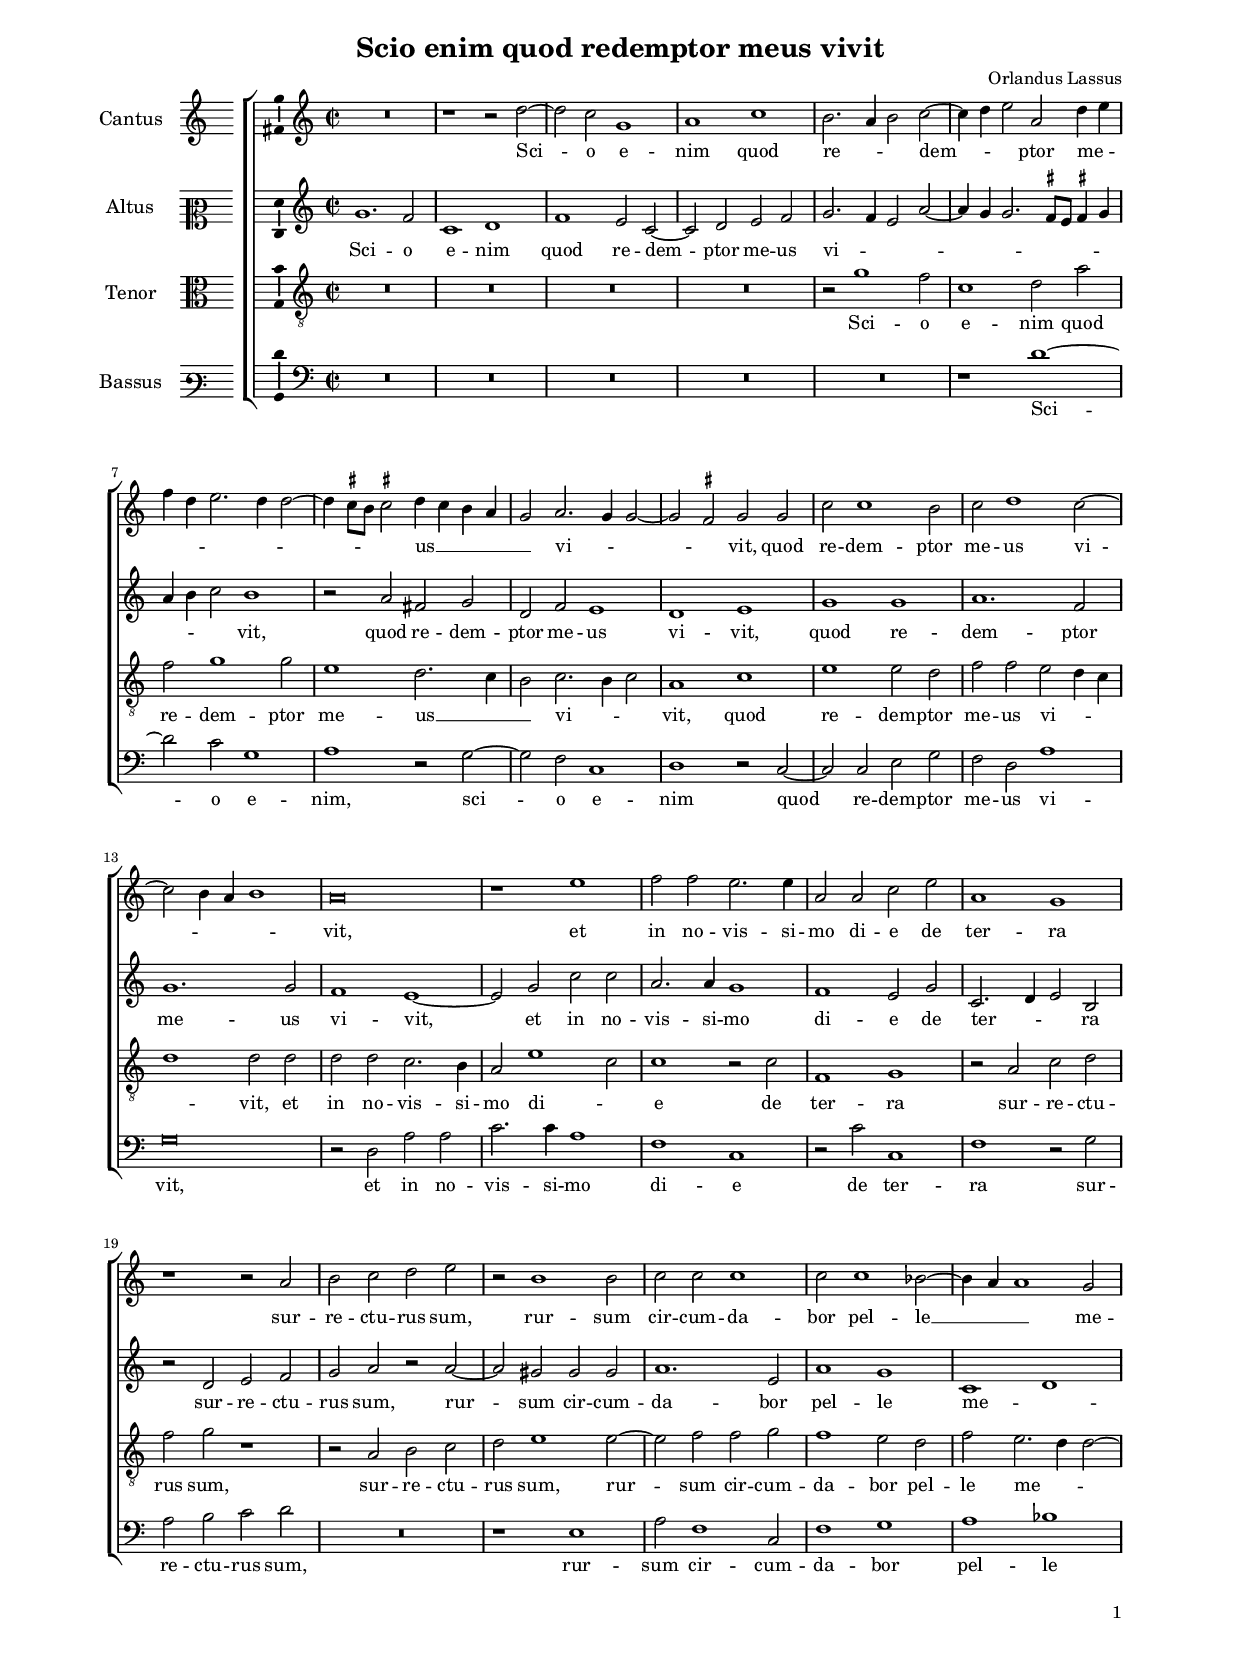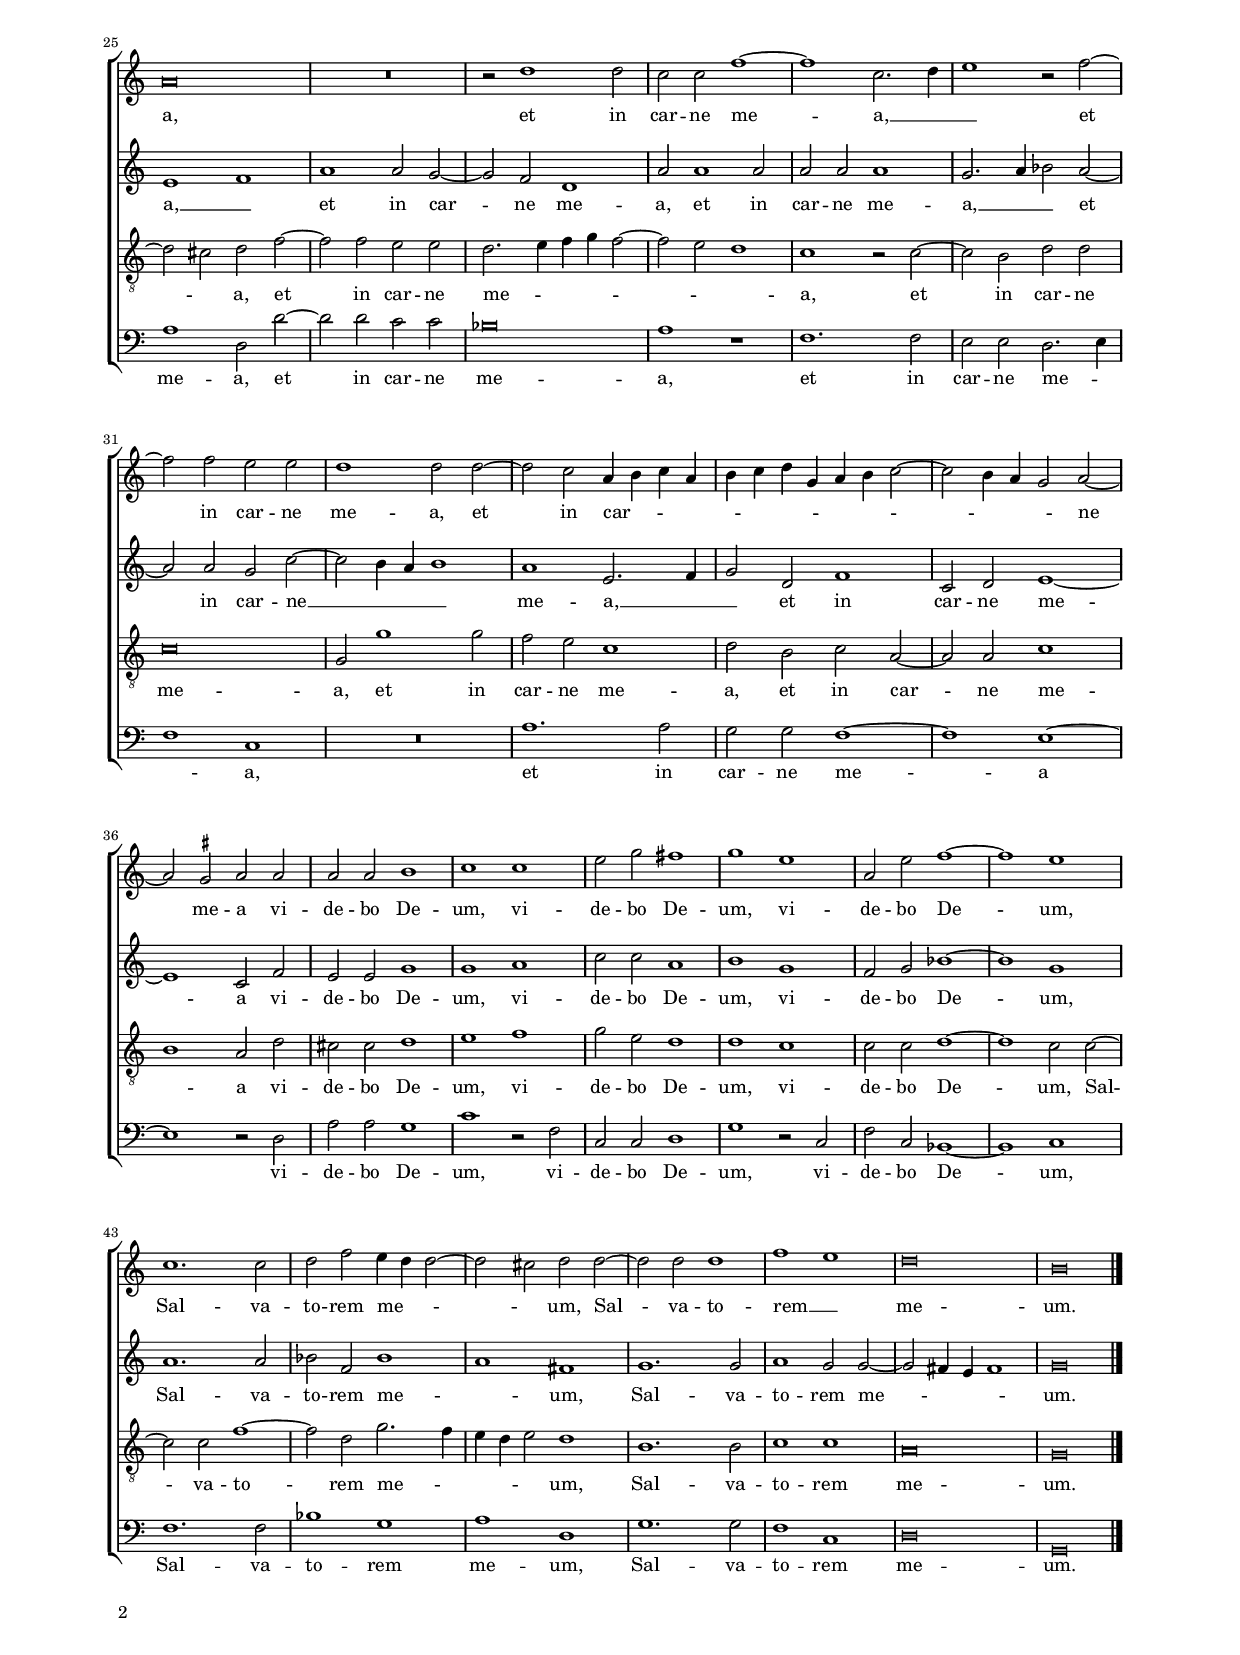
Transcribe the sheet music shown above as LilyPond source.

\header
{
  title="Scio enim quod redemptor meus vivit"
  composer="Orlandus Lassus"
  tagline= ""
}

\version "2.22.0"
\language deutsch
#(set-global-staff-size 15)
% #(set-default-paper-size "letter")
#(ly:set-option 'point-and-click #f)

	
global = {
    % \set Staff.autoBeaming = ##f        
	\key c \major
	\time 2/2 \set Score.measureLength = #(ly:make-moment 2/1)
    \set Score.tempoHideNote = ##t
    \tempo 2 = 90
    \skip 1*2*49 \bar "|."
	}

	ficta = { \once \set suggestAccidentals = ##t }
	
	forget = #(define-music-function (music) (ly:music?) #{
		\accidentalStyle forget
		$music
		\accidentalStyle default
		#})
	


\paper
	{
	top-margin = 1.7 \cm
	bottom-margin = 1.1 \cm
	left-margin = 2 \cm
	right-margin = 2 \cm
	ragged-bottom = ##f
	ragged-last-bottom = ##f
	print-page-number = ##f
	system-system-spacing = #'((basic-distance . 17) (minimum-distance . 14) (padding . 6) (strechability . 150))
        oddFooterMarkup=\markup   \fill-line { "" \fromproperty #'page:page-number-string }
        evenFooterMarkup=\markup  \fill-line { \fromproperty #'page:page-number-string "" }
        last-bottom-spacing = #'((basic-distance . 11) (minimum-distance . 7) (padding . 4))
	systems-per-page = 4
    page-count = 2        
%	min-systems-per-page = 3
	}


incipitcantus = \markup { \score {
	{
	\set Staff.instrumentName = \markup { \fontsize #1 "Cantus" }
	\key c \major
	\clef violin
	s4 \bar ""
	}
	\layout  {
	raggedright = ##t
	indent = 1.6 \cm
	line-width = 2.5\cm
	\context { \Staff \remove Time_signature_engraver }
	\override Staff.Clef.Y-extent = #'(0 . 0)
	}} \hspace #1 }
	
      
incipitaltus = \markup { \score {
	{
	\set Staff.instrumentName = \markup { \fontsize #1 "Altus" }
	\key c \major
	\clef mezzosoprano
	s4 \bar ""
	}
	\layout  {
	raggedright = ##t
	indent = 1.6 \cm
	line-width = 2.5\cm
	\context { \Staff \remove Time_signature_engraver }
	\override Staff.Clef.Y-extent = #'(0 . 0)
	}} \hspace #1 }


incipittenor = \markup { \score {
	{
	\set Staff.instrumentName = \markup { \fontsize #1 "Tenor" }
	\key c \major
	\clef alto
	s4 \bar ""
	}
	\layout  {
	raggedright = ##t
	indent = 1.6 \cm
	line-width = 2.5\cm
	\context { \Staff \remove Time_signature_engraver }
	\override Staff.Clef.Y-extent = #'(0 . 0)
	}} \hspace #1 }


incipitbassus = \markup { \score {
	{
	\set Staff.instrumentName = \markup { \fontsize #1 "Bassus" }
	\key c \major
	\clef varbaritone
	s4 \bar ""
	}
	\layout  {
	raggedright = ##t
	indent = 1.6 \cm
	line-width = 2.5\cm
	\context { \Staff \remove Time_signature_engraver }
	\override Staff.Clef.Y-extent = #'(0 . 0)
	}} \hspace #1 }


cantus =  \relative c''
	{
	R\breve
	r1 r2 d~
	d2 c g1
	a1 c
%5
	h2. a4 h2 c~ |
	c4 d e2 a, d4 e
	f4 d e2. d4 d2~
	d4 \ficta cis8 h \ficta cis!2 d4 \forget c h a
	g2 a2. g4 g2~
%10
	g2 \ficta fis g g |
	c2 c1 h2
	c2 d1 c2~
	c2 h4 a h1
	a\breve
%15
	r1 e' |
	f2 f e2. e4
	a,2 a c e
	a,1 g
	r1 r2 a
%20
	h2 c d e |
	r2 h1 h2
	c2 c c1
	c2 c1 b2~
	b4 a a1 g2
%25
	a\breve |
	R\breve
	r2 d1 d2
	c2 c f1~
	f1 c2. d4
%30
	e1 r2 f~ |
	f2 f e e
	d1 d2 d~
	d2 c a4 h c a
	h4 c d g, a h c2~
%35
	c2 h4 a g2 a~ |
	a2 \ficta gis a a
	a2 a h1
	c1 c
	e2 g fis1
%40
	g1 e |
	a,2 e' f1~
	f1 e
	c1. c2
	d2 f e4 d d2~
%45
	d2 cis d d~ |
	d2 d d1
	f1 e
	d\breve
	h\breve |
	}


altus =  \relative c'
    {
	g'1. f2
	c1 d
	f1 e2 c~
	c2 d e f
%5
	g2. f4 e2 a~ |
	a4 g g2. \ficta fis8 e \ficta fis!4 g
	a4 h c2 h1
	r2 a fis g
	d2 f e1
%10
	d1 e |
	g1 g
	a1. f2
	g1. g2
	f1 e~
%15
	e2 g c c |
	a2. a4 g1
	f1 e2 g
	c,2. d4 e2 h
	r2 d e f
%20
	g2 a r a~ |
	a2 gis gis gis
	a1. e2
	a1 g
	c,1 d
%25
	e1 f |
	a1 a2 g~
	g2 f d1
	a'2 a1 a2
	a2 a a1
%30
	g2. a4 b2 a~ |
	a2 a g c~
	c2 h4 a h1
	a1 e2. f4
	g2 d f1
%35
	c2 d e1~ |
	e1 c2 f
	e2 e g1
	g1 a
	c2 c a1
%40
	h1 g |
	f2 g b1~
	b1 g
	a1. a2
	b2 f b1
%45
	a1 fis |
	g1. g2
	a1 g2 g~
    g2 fis4 e fis1
	g\breve |
	}


tenor =  \relative c'
	{
	R\breve
	R\breve
	R\breve
	R\breve
%5
	r2 g'1 f2 |
	c1 d2 a'
	f2 g1 g2
	e1 d2. c4
	h2 c2. h4 c2
%10
	a1 c |
	e1 e2 d
	f2 f e d4 c
	d1 d2 d
	d2 d c2. h4
%15
	a2 e'1 c2 |
	c1 r2 c
	f,1 g
	r2 a c d
	f2 g r1
%20
	r2 a, h c |
	d2 e1 e2~
	e2 f f g
	f1 e2 d
	f2 e2. d4 d2~
%25
	d2 cis d f~ |
	f2 f e e
	d2. e4 f g f2~
	f2 e d1
	c1 r2 c~
%30
	c2 h d d |
	c\breve
	g2 g'1 g2
	f2 e c1
	d2 h c a~
%35
	a2 a c1 |
	h1 a2 d
	cis2 cis d1
	e1 f
	g2 e d1
%40
	d1 c |
	c2 c d1~
	d1 c2 c~
	c2 c f1~
	f2 d g2. f4
%45
	e4 d e2 d1 |
	h1. h2
	c1 c
	a\breve
	g\breve |
	}


bassus  =  \relative c
	{
	R\breve
	R\breve
	R\breve
	R\breve
%5
	R\breve |
	r1 d'~
	d2 c g1
	a1 r2 g~
	g2 f c1
%10
	d1 r2 c~ |
	c2 c e g
	f2 d a'1
	g\breve
	r2 d a' a
%15
	c2. c4 a1 |
	f1 c
	r2 c' c,1
	f1 r2 g
	a2 h c d
%20
	R\breve |
	r1 e,
	a2 f1 c2
	f1 g
	a1 b
%25
	a1 d,2 d'~ |
	d2 d c c
	b\breve
	a1 r
	f1. f2
%30
	e2 e d2. e4 |
	f1 c
	R\breve
	a'1. a2
	g2 g f1~
%35
	f1 e~ |
	e1 r2 d
	a'2 a g1
	c1 r2 f,
	c2 c d1
%40
	g1 r2 c, |
	f2 c b1~
	b1 c
	f1. f2
	b1 g
%45
	a1 d, |
	g1. g2
	f1 c
	d\breve
	g,\breve |
	}

lyricscantus = \lyricmode {
	Sci -- o e -- nim quod re -- _ _ dem -- _ _ ptor me -- _ _ _ _ _ _ _ _ _ us __ _ _ _ _ vi -- _ _ _ vit,
    quod re -- dem -- ptor me -- us vi -- _ _ _ vit,
    et in no -- vis -- si -- mo di -- e de ter -- ra sur -- re -- ctu -- rus sum,
    rur -- sum cir -- cum -- da -- bor pel -- le __ _ _ me -- a,
    et in car -- ne me -- a, __ _ _
    et in car -- ne me -- a,
    et in car -- _ _ _ _ _ _ _ _ _ _ _ _ _ ne me -- a
    vi -- de -- bo De -- um,
    vi -- de -- bo De -- um,
    vi -- de -- bo De -- um,
    Sal -- va -- to -- rem me -- _ _ _ um,
    Sal -- va -- to -- rem __ _ me -- um.
	}


lyricsaltus = \lyricmode {
	Sci -- o e -- nim quod re -- dem -- ptor me -- us vi -- _ _ _ _ _ _ _ _ _ _ _ _ vit,
    quod re -- dem -- ptor me -- us vi -- vit,
    quod re -- dem -- ptor me -- us vi -- vit,
    et in no -- vis -- si -- mo di -- e de ter -- _ _ ra sur -- re -- ctu -- rus sum,
    rur -- sum cir -- cum -- da -- bor pel -- le me -- _ a, __ _
    et in car -- ne me -- a,
    et in car -- ne me -- a, __ _ _
    et in car -- ne __ _ _ _ me -- a, __ _ _
    et in car -- ne me -- a
    vi -- de -- bo De -- um,
    vi -- de -- bo De -- um,
    vi -- de -- bo De -- um,
    Sal -- va -- to -- rem me -- _ um,
    Sal -- va -- to -- rem me -- _ _ _ um.
	}


lyricstenor = \lyricmode {
	Sci -- o e -- nim quod re -- dem -- ptor me -- us __ _ _ vi -- _ _ vit,
    quod re -- dem -- ptor me -- us vi -- _ _ _ vit,
    et in no -- vis -- si -- mo di -- _ e de ter -- ra sur -- re -- ctu -- rus sum,
    sur -- re -- ctu -- rus sum,
    rur -- sum cir -- cum -- da -- bor pel -- le me -- _ _ _ a,
    et in car -- ne me -- _ _ _ _ _ _ a,
    et in car -- ne me -- a,
    et in car -- ne me -- a,
    et in car -- ne me -- _ a
    vi -- de -- bo De -- um,
    vi -- de -- bo De -- um,
    vi -- de -- bo De -- um,
    Sal -- va -- to -- rem me -- _ _ _ _ um,
    Sal -- va -- to -- rem me -- um.
	}


lyricsbassus = \lyricmode {
	Sci -- o e -- nim,
    sci -- o e -- nim quod re -- dem -- ptor me -- us vi -- vit,
    et in no -- vis -- si -- mo di -- e de ter -- ra sur -- re -- ctu -- rus sum,
    rur -- sum cir -- cum -- da -- bor pel -- le me -- a,
    et in car -- ne me -- a,
    et in car -- ne me -- _ _ a,
    et in car -- ne me -- a
    vi -- de -- bo De -- um,
    vi -- de -- bo De -- um,
    vi -- de -- bo De -- um,
    Sal -- va -- to -- rem me -- um,
    Sal -- va -- to -- rem me -- um.
	}


\score
{  
	% \transpose {
	\new ChoirStaff \with { \override StaffGrouper.staff-staff-spacing.basic-distance = #12 }
	<<

	\new Staff << \global
	\new Voice="v1" {
		\set Staff.instrumentName=\incipitcantus
        %       \set Staff.instrumentName="S"
		\set Staff.midiInstrument = "reed organ"
		\clef "violin"
		\cantus }
	\new Lyrics \lyricsto "v1" {\lyricscantus }
	>>


	\new Staff << \global
	\new Voice="v2" {
		\set Staff.instrumentName=\incipitaltus
        %       \set Staff.instrumentName="A"
		\set Staff.midiInstrument = "reed organ"
        \clef "violin" % "G_8"
		\altus}
	\new Lyrics \lyricsto "v2" {\lyricsaltus }
	>>


	\new Staff << \global
	\new Voice="v3" {
		\set Staff.instrumentName=\incipittenor
        %       \set Staff.instrumentName="T"
		\set Staff.midiInstrument = "reed organ"
		\clef "G_8"
		\tenor }
	\new Lyrics \lyricsto "v3" {\lyricstenor }
	>>


	\new Staff << \global
	\new Voice="v4" {
		\set Staff.instrumentName=\incipitbassus
        %       \set Staff.instrumentName="B"
		\set Staff.midiInstrument = "reed organ"
		\clef "bass" 
		\bassus }
	\new Lyrics \lyricsto "v4" {\lyricsbassus}
	>>

	>>
	% } % transpose

	\layout
	{
	indent = 2.3 \cm
%	\context { \Lyrics \override VerticalAxisGroup.nonstaff-relatedstaff-spacing.padding = #2 }
%	\context { \Lyrics \override LyricText.font-size = #1 }
	\context { \Staff \override TimeSignature.break-visibility = #end-of-line-invisible }
    \context { \Staff \consists "Ambitus_engraver" }
%   \context { \Staff \consists "Custos_engraver" \override Custos.style = #'mensural }
%	\context { \Voice \override Slur.transparent = ##t }
	\context { \Score \override BarNumber.padding = #2 }
	\context { \Voice \override NoteHead.style = #'baroque }
	}

\midi
	{
	}
	
}


% EOF
